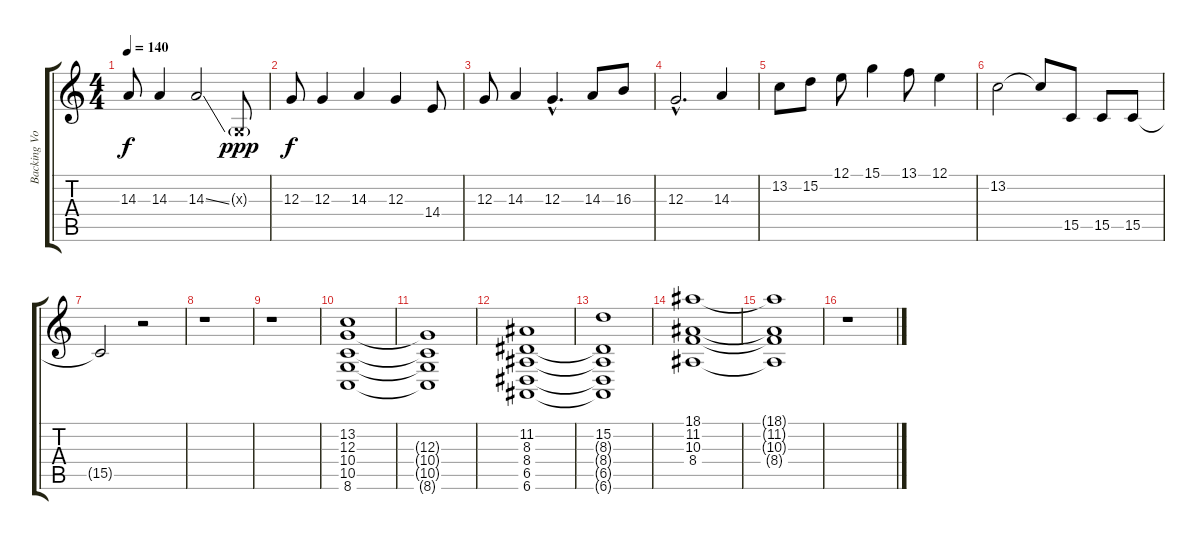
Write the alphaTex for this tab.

\track ("Backing Vocals / Choir" "Backing Vo") {instrument choiraahs}
\staff {score tabs}
\tuning (E4 B3 G3 D3 A2 E2) {hide}
\ts (4 4)
\tempo 140
\clef g2
\ks c
14.3.8{dy f} 14.3.4 14.3{ss}.2 0.3{g x}.8{dy ppp} |
12.3.8{dy f} 12.3.4 14.3.4 12.3.4 14.4.8 |
12.3.8 14.3.4 12.3{hac}.4{d} 14.3.8 16.3.8 |
12.3{hac}.2{d} 14.3.4 |
13.2.8 15.2.8 12.1.8 15.1.4 13.1.8 12.1.4 |
13.2.2 13.2{t}.8 15.5.8 15.5.8 15.5.8 |
15.5{t}.2 r.2 |
r.1 |
r.1 |
(13.2 12.3 10.4 10.5 8.6).1{volume 5 balance 8 instrument choiraahs} |
(12.3{t} 10.4{t} 10.5{t} 8.6{t}).1 |
(11.2 8.3 8.4 6.5 6.6).1 |
(15.2 8.3{t} 8.4{t} 6.5{t} 6.6{t}).1 |
(18.1 11.2 10.3 8.4).1{volume 4} |
(18.1{t} 11.2{t} 10.3{t} 8.4{t}).1 |
r.1
